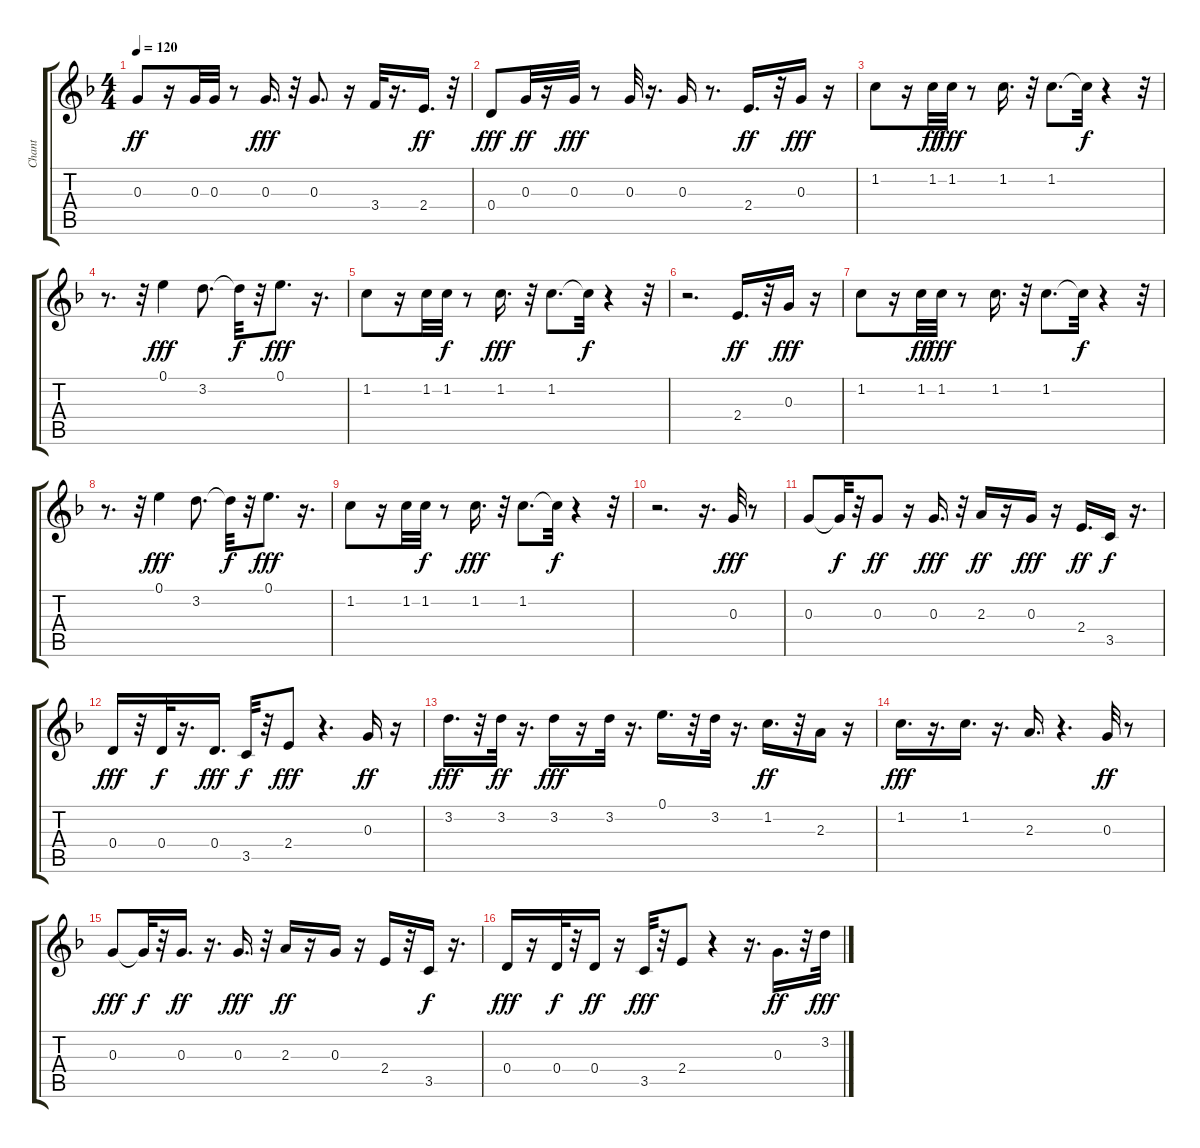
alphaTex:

\track ("Chant" "Chant") {instrument acousticguitarsteel}
\staff {score tabs}
\tuning (E4 B3 G3 D3 A2 E2) {hide}
\ts (4 4)
\tempo 120
\clef g2
\ks f
0.3.8{dy ff} r.16 0.3.32 0.3.32 r.8 0.3.16{d dy fff} r.32 0.3.8{d} r.16 3.4.32 r.16{d} 2.4.16{d dy ff} r.32 |
0.4.8{dy fff} 0.3.32{dy ff} r.16 0.3.32{dy fff} r.8 0.3.32 r.16{d} 0.3.16 r.8{d} 2.4.16{d dy ff} r.32 0.3.16{dy fff} r.16 |
1.2.8 r.16 1.2.32{dy ff} 1.2.32{dy fff} r.8 1.2.16{d} r.32 1.2.8{d} 1.2{t}.32{dy f} r.4 r.32 |
r.8{d} r.32 0.1.4{dy fff} 3.2.8{d} 3.2{t}.32{dy f} r.32 0.1.8{d dy fff} r.16{d} |
1.2.8 r.16 1.2.32 1.2.32{dy f} r.8 1.2.16{d dy fff} r.32 1.2.8{d} 1.2{t}.32{dy f} r.4 r.32 |
r.2{d} 2.4.16{d dy ff} r.32 0.3.16{dy fff} r.16 |
1.2.8 r.16 1.2.32{dy ff} 1.2.32{dy fff} r.8 1.2.16{d} r.32 1.2.8{d} 1.2{t}.32{dy f} r.4 r.32 |
r.8{d} r.32 0.1.4{dy fff} 3.2.8{d} 3.2{t}.32{dy f} r.32 0.1.8{d dy fff} r.16{d} |
1.2.8 r.16 1.2.32 1.2.32{dy f} r.8 1.2.16{d dy fff} r.32 1.2.8{d} 1.2{t}.32{dy f} r.4 r.32 |
r.2{d} r.16{d} 0.3.32{dy fff} r.8 |
0.3.8 0.3{t}.32{dy f} r.32 0.3.8{dy ff} r.16 0.3.16{d dy fff} r.32 2.3.16{dy ff} r.16 0.3.16{dy fff} r.16 2.4.16{d dy ff} 3.5.16{dy f} r.16{d} |
0.4.16{dy fff} r.32 0.4.32{dy f} r.16{d} 0.4.16{d dy fff} 3.5.32{dy f} r.32 2.4.8{dy fff} r.4{d} 0.3.16{dy ff} r.16 |
3.2.16{d dy fff} r.32 3.2.32{dy ff} r.16{d} 3.2.16{dy fff} r.16 3.2.32 r.16{d} 0.1.16{d} r.32 3.2.32 r.16{d} 1.2.16{d dy ff} r.32 2.3.16 r.16 |
1.2.16{d dy fff} r.16{d} 1.2.16{d} r.16{d} 2.3.16{d} r.4{d} 0.3.32{dy ff} r.8 |
0.3.8{dy fff} 0.3{t}.32{dy f} r.32 0.3.16{d dy ff} r.16{d} 0.3.16{d dy fff} r.32 2.3.16{dy ff} r.16 0.3.16 r.16 2.4.16 r.32 3.5.16{dy f} r.16{d} |
0.4.16{dy fff} r.16 0.4.32{dy f} r.32 0.4.16{dy ff} r.16 3.5.32{dy fff} r.32 2.4.8 r.4 r.16{d} 0.3.16{d dy ff} r.32 3.2.32{dy fff}
